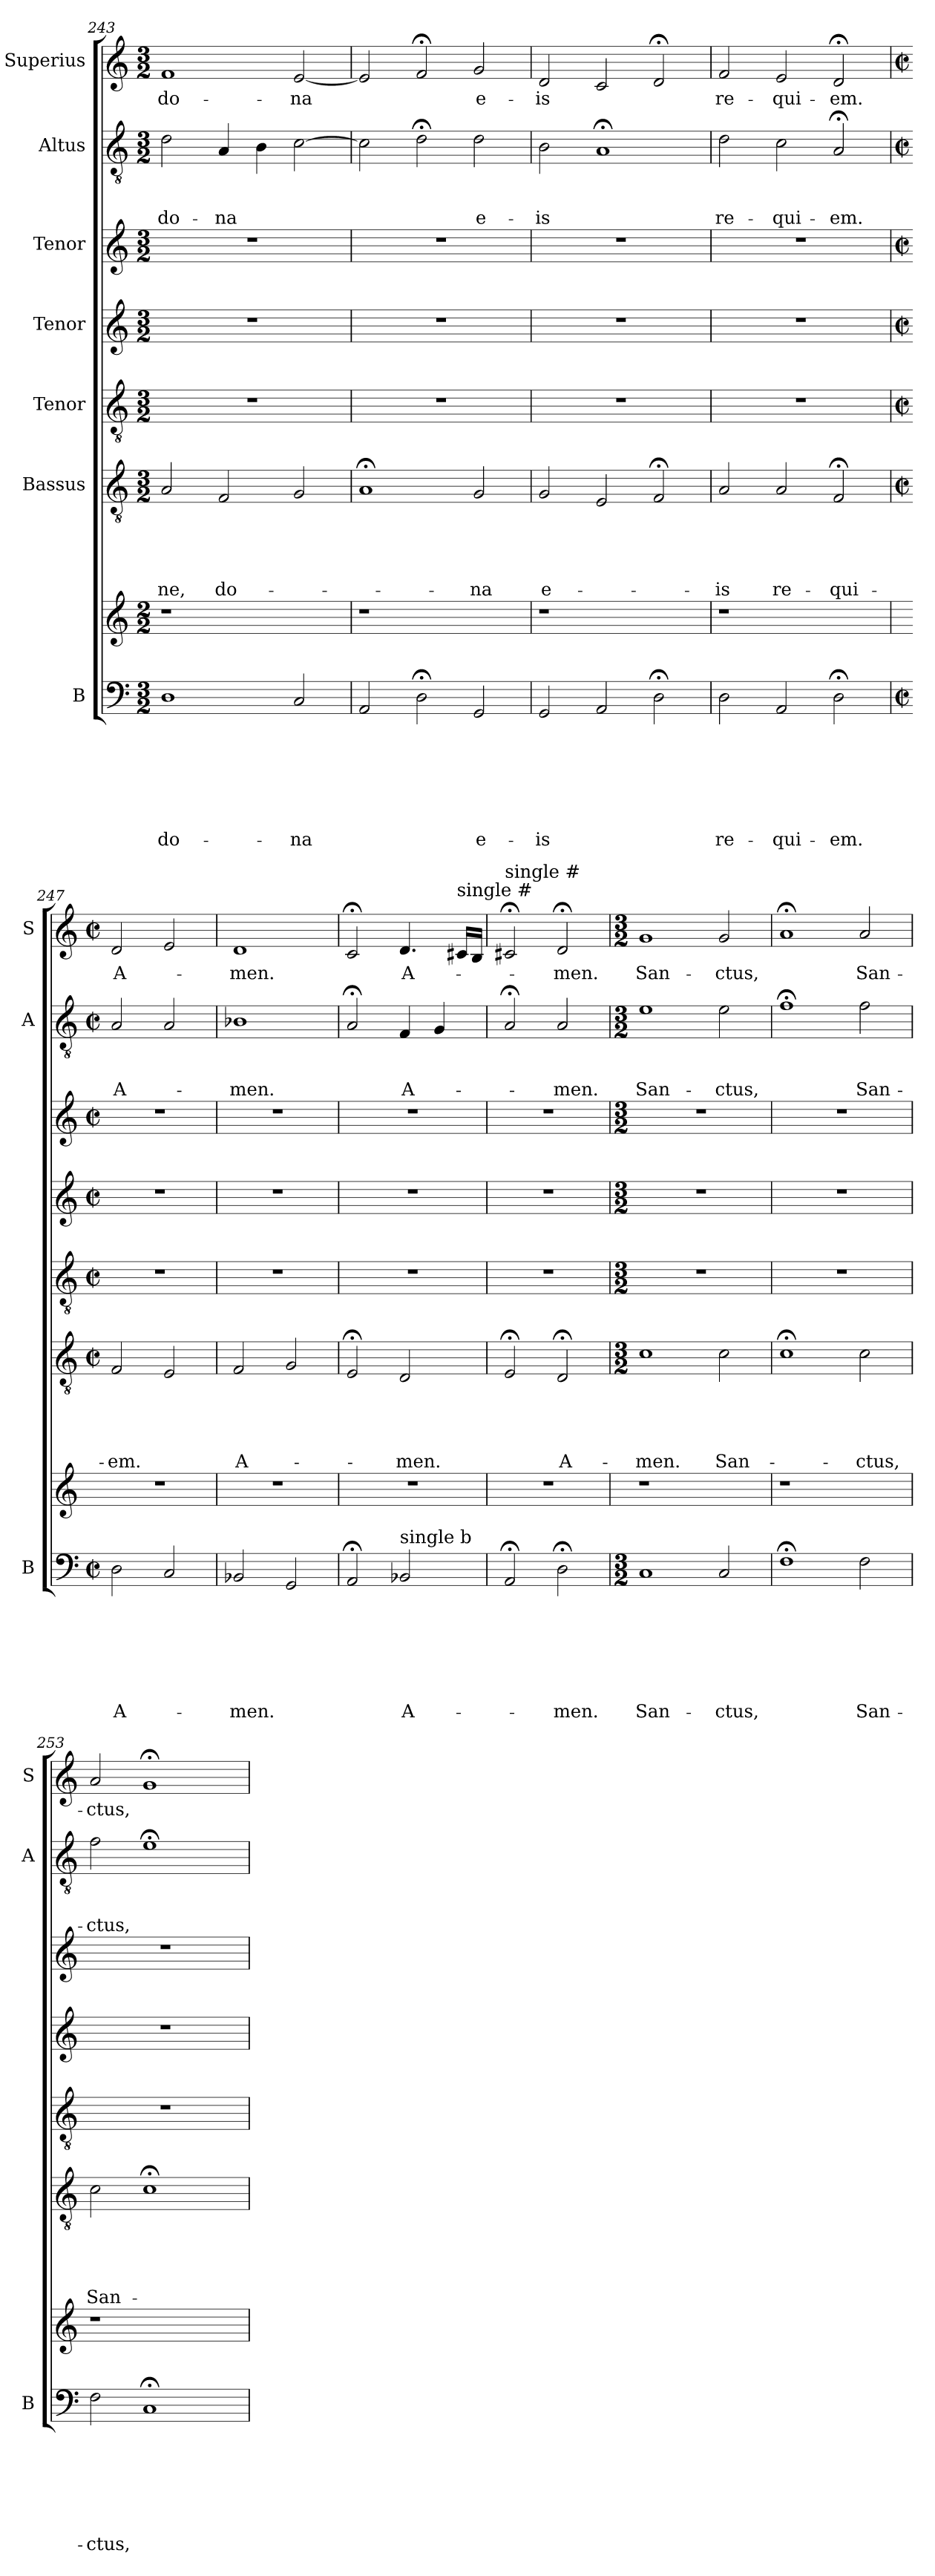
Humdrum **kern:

**kern	**text	**text	**text	**text	**text	**text	**text	**kern	**kern	**text	**text	**text	**text	**text	**kern	**kern	**kern	**kern	**text	**text	**text	**kern	**text
*part8	*part8	*part8	*part8	*part8	*part8	*part8	*part8	*part7	*part6	*part6	*part6	*part6	*part6	*part6	*part5	*part4	*part3	*part2	*part2	*part2	*part2	*part1	*part1
*staff8	*staff8	*staff8	*staff8	*staff8	*staff8	*staff8	*staff8	*staff7	*staff6	*staff6	*staff6	*staff6	*staff6	*staff6	*staff5	*staff4	*staff3	*staff2	*staff2	*staff2	*staff2	*staff1	*staff1
*I"B	*	*	*	*	*	*	*	*	*I"Bassus	*	*	*	*	*	*I"Tenor	*I"Tenor	*I"Tenor	*I"Altus	*	*	*	*I"Superius	*
*I'B	*	*	*	*	*	*	*	*	*	*	*	*	*	*	*	*	*	*I'A	*	*	*	*I'S	*
*clefF4	*	*	*	*	*	*	*	*clefG2	*clefGv2	*	*	*	*	*	*clefGv2	*clefG2	*clefG2	*clefGv2	*	*	*	*clefG2	*
*k[]	*	*	*	*	*	*	*	*k[]	*k[]	*	*	*	*	*	*k[]	*k[]	*k[]	*k[]	*	*	*	*k[]	*
*C:	*	*	*	*	*	*	*	*C:	*C:	*	*	*	*	*	*C:	*C:	*C:	*C:	*	*	*	*C:	*
*M3/2	*	*	*	*	*	*	*	*M2/2	*M3/2	*	*	*	*	*	*M3/2	*M3/2	*M3/2	*M3/2	*	*	*	*M3/2	*
=243	=243	=243	=243	=243	=243	=243	=243	=243	=243	=243	=243	=243	=243	=243	=243	=243	=243	=243	=243	=243	=243	=243	=243
!	!	!	!	!	!	!	!LO:LY:b	!	!	!	!	!	!	!LO:LY:b	!	!	!	!	!	!	!LO:LY:b	!	!LO:LY:b
1D	.	.	.	.	.	.	do-	1r	2A/	.	.	.	.	-ne,	1.r	1.r	1.r	2d\	.	.	do-	1f	do-
!	!	!	!	!	!	!	!	!	!	!	!	!	!	!LO:LY:b	!	!	!	!	!	!	!LO:LY:b	!	!
.	.	.	.	.	.	.	.	.	2F/	.	.	.	.	do-	.	.	.	4A/	.	.	-na	.	.
.	.	.	.	.	.	.	.	.	.	.	.	.	.	.	.	.	.	4B\	.	.	.	.	.
!	!	!	!	!	!	!	!LO:LY:b	!	!	!	!	!	!	!	!	!	!	!	!	!	!	!	!LO:LY:b
2C/	.	.	.	.	.	.	-na	2ryy	2G/	.	.	.	.	.	.	.	.	[>2c\	.	.	.	[<2e/	-na
=244	=244	=244	=244	=244	=244	=244	=244	=244	=244	=244	=244	=244	=244	=244	=244	=244	=244	=244	=244	=244	=244	=244	=244
2AA/	.	.	.	.	.	.	.	1r	1A;<	.	.	.	.	.	1.r	1.r	1.r	2c\]	.	.	.	2e/]	.
2D;<\	.	.	.	.	.	.	.	.	.	.	.	.	.	.	.	.	.	2d;<\	.	.	.	2f;</	.
!	!	!	!	!	!	!	!LO:LY:b	!	!	!	!	!	!	!LO:LY:b	!	!	!	!	!	!	!LO:LY:b	!	!LO:LY:b
2GG/	.	.	.	.	.	.	e-	2ryy	2G/	.	.	.	.	-na	.	.	.	2d\	.	.	e-	2g/	e-
=245	=245	=245	=245	=245	=245	=245	=245	=245	=245	=245	=245	=245	=245	=245	=245	=245	=245	=245	=245	=245	=245	=245	=245
!	!	!	!	!	!	!	!LO:LY:b	!	!	!	!	!	!	!LO:LY:b	!	!	!	!	!	!	!LO:LY:b	!	!LO:LY:b
2GG/	.	.	.	.	.	.	-is	1r	2G/	.	.	.	.	e-	1.r	1.r	1.r	2B\	.	.	-is	2d/	-is
2AA/	.	.	.	.	.	.	.	.	2E/	.	.	.	.	.	.	.	.	1A;<	.	.	.	2c/	.
2D;<\	.	.	.	.	.	.	.	2ryy	2F;</	.	.	.	.	.	.	.	.	.	.	.	.	2d;</	.
=246	=246	=246	=246	=246	=246	=246	=246	=246	=246	=246	=246	=246	=246	=246	=246	=246	=246	=246	=246	=246	=246	=246	=246
!	!	!	!	!	!	!	!LO:LY:b	!	!	!	!	!	!	!LO:LY:b	!	!	!	!	!	!	!LO:LY:b	!	!LO:LY:b
2D\	.	.	.	.	.	.	re-	1r	2A/	.	.	.	.	-is	1.r	1.r	1.r	2d\	.	.	re-	2f/	re-
!	!	!	!	!	!	!	!LO:LY:b	!	!	!	!	!	!	!LO:LY:b	!	!	!	!	!	!	!LO:LY:b	!	!LO:LY:b
2AA/	.	.	.	.	.	.	-qui-	.	2A/	.	.	.	.	re-	.	.	.	2c\	.	.	-qui-	2e/	-qui-
!	!	!	!	!	!	!	!LO:LY:b	!	!	!	!	!	!	!LO:LY:b	!	!	!	!	!	!	!LO:LY:b	!	!LO:LY:b
2D;<\	.	.	.	.	.	.	-em.	2ryy	2F;</	.	.	.	.	-qui-	.	.	.	2A;</	.	.	-em.	2d;</	-em.
=247	=247	=247	=247	=247	=247	=247	=247	=247	=247	=247	=247	=247	=247	=247	=247	=247	=247	=247	=247	=247	=247	=247	=247
*M2/2	*	*	*	*	*	*	*	*	*M2/2	*	*	*	*	*	*M2/2	*M2/2	*M2/2	*M2/2	*	*	*	*M2/2	*
*met(c|)	*	*	*	*	*	*	*	*	*met(c|)	*	*	*	*	*	*met(c|)	*met(c|)	*met(c|)	*met(c|)	*	*	*	*met(c|)	*
!	!	!	!	!	!	!	!LO:LY:b	!	!	!	!	!	!	!LO:LY:b	!	!	!	!	!	!	!LO:LY:b	!	!LO:LY:b
2D\	.	.	.	.	.	.	A-	1r	2F/	.	.	.	.	-em.	1r	1r	1r	2A/	.	.	A-	2d/	A-
2C/	.	.	.	.	.	.	.	.	2E/	.	.	.	.	.	.	.	.	2A/	.	.	.	2e/	.
!!LO:LB:g=z
=248	=248	=248	=248	=248	=248	=248	=248	=248	=248	=248	=248	=248	=248	=248	=248	=248	=248	=248	=248	=248	=248	=248	=248
!	!	!	!	!	!	!	!LO:LY:b	!	!	!	!	!	!	!LO:LY:b	!	!	!	!	!	!	!LO:LY:b	!	!LO:LY:b
2BB-X/	.	.	.	.	.	.	-men.	1r	2F/	.	.	.	.	A-	1r	1r	1r	1B-X	.	.	-men.	1d	-men.
2GG/	.	.	.	.	.	.	.	.	2G/	.	.	.	.	.	.	.	.	.	.	.	.	.	.
=249	=249	=249	=249	=249	=249	=249	=249	=249	=249	=249	=249	=249	=249	=249	=249	=249	=249	=249	=249	=249	=249	=249	=249
2AA;</	.	.	.	.	.	.	.	1r	2E;</	.	.	.	.	.	1r	1r	1r	2A;</	.	.	.	2c;</	.
!LO:TX:a:t=single b	!	!	!	!	!	!	!	!	!	!	!	!	!	!	!	!	!	!	!	!	!	!	!
!	!	!	!	!	!	!	!LO:LY:b	!	!	!	!	!	!	!LO:LY:b	!	!	!	!	!	!	!LO:LY:b	!	!LO:LY:b
2BB-/	.	.	.	.	.	.	A-	.	2D/	.	.	.	.	-men.	.	.	.	4F/	.	.	A-	4.d/	A-
.	.	.	.	.	.	.	.	.	.	.	.	.	.	.	.	.	.	4G/	.	.	.	.	.
!	!	!	!	!	!	!	!	!	!	!	!	!	!	!	!	!	!	!	!	!	!	!LO:TX:a:t=single #	!
.	.	.	.	.	.	.	.	.	.	.	.	.	.	.	.	.	.	.	.	.	.	16c#/LL	.
.	.	.	.	.	.	.	.	.	.	.	.	.	.	.	.	.	.	.	.	.	.	16B/JJ	.
=250	=250	=250	=250	=250	=250	=250	=250	=250	=250	=250	=250	=250	=250	=250	=250	=250	=250	=250	=250	=250	=250	=250	=250
!	!	!	!	!	!	!	!	!	!	!	!	!	!	!	!	!	!	!	!	!	!	!LO:TX:a:t=single #	!
2AA;</	.	.	.	.	.	.	.	1r	2E;</	.	.	.	.	.	1r	1r	1r	2A;</	.	.	.	2c#;</	.
!	!	!	!	!	!	!	!LO:LY:b	!	!	!	!	!	!	!LO:LY:b	!	!	!	!	!	!	!LO:LY:b	!	!LO:LY:b
2D;<\	.	.	.	.	.	.	-men.	.	2D;</	.	.	.	.	A-	.	.	.	2A/	.	.	-men.	2d;</	-men.
!!LO:PB:g=z
=251!	=251!	=251!	=251!	=251!	=251!	=251!	=251!	=251!	=251!	=251!	=251!	=251!	=251!	=251!	=251!	=251!	=251!	=251!	=251!	=251!	=251!	=251!	=251!
*M3/2	*	*	*	*	*	*	*	*	*M3/2	*	*	*	*	*	*M3/2	*M3/2	*M3/2	*M3/2	*	*	*	*M3/2	*
!	!	!	!	!	!	!	!LO:LY:b	!	!	!	!	!	!	!LO:LY:b	!	!	!	!	!	!	!LO:LY:b	!	!LO:LY:b
1C	.	.	.	.	.	.	San-	1r	1c	.	.	.	.	-men.	1.r	1.r	1.r	1e	.	.	San-	1g	San-
!	!	!	!	!	!	!	!LO:LY:b	!	!	!	!	!	!	!LO:LY:b	!	!	!	!	!	!	!LO:LY:b	!	!LO:LY:b
2C/	.	.	.	.	.	.	-ctus,	2ryy	2c\	.	.	.	.	San-	.	.	.	2e\	.	.	-ctus,	2g/	-ctus,
=252	=252	=252	=252	=252	=252	=252	=252	=252	=252	=252	=252	=252	=252	=252	=252	=252	=252	=252	=252	=252	=252	=252	=252
1F;	.	.	.	.	.	.	.	1r	1c;	.	.	.	.	.	1.r	1.r	1.r	1f;	.	.	.	1a;<	.
!	!	!	!	!	!	!	!LO:LY:b	!	!	!	!	!	!	!LO:LY:b	!	!	!	!	!	!	!LO:LY:b	!	!LO:LY:b
2F\	.	.	.	.	.	.	San-	2ryy	2c\	.	.	.	.	-ctus,	.	.	.	2f\	.	.	San-	2a/	San-
=253	=253	=253	=253	=253	=253	=253	=253	=253	=253	=253	=253	=253	=253	=253	=253	=253	=253	=253	=253	=253	=253	=253	=253
!	!	!	!	!	!	!	!LO:LY:b	!	!	!	!	!	!	!LO:LY:b	!	!	!	!	!	!	!LO:LY:b	!	!LO:LY:b
2F\	.	.	.	.	.	.	-ctus,	1r	2c\	.	.	.	.	San-	1.r	1.r	1.r	2f\	.	.	-ctus,	2a/	-ctus,
1C;<	.	.	.	.	.	.	.	.	1c;	.	.	.	.	.	.	.	.	1e;	.	.	.	1g;<	.
.	.	.	.	.	.	.	.	2ryy	.	.	.	.	.	.	.	.	.	.	.	.	.	.	.
=	=	=	=	=	=	=	=	=	=	=	=	=	=	=	=	=	=	=	=	=	=	=	=
*-	*-	*-	*-	*-	*-	*-	*-	*-	*-	*-	*-	*-	*-	*-	*-	*-	*-	*-	*-	*-	*-	*-	*-
